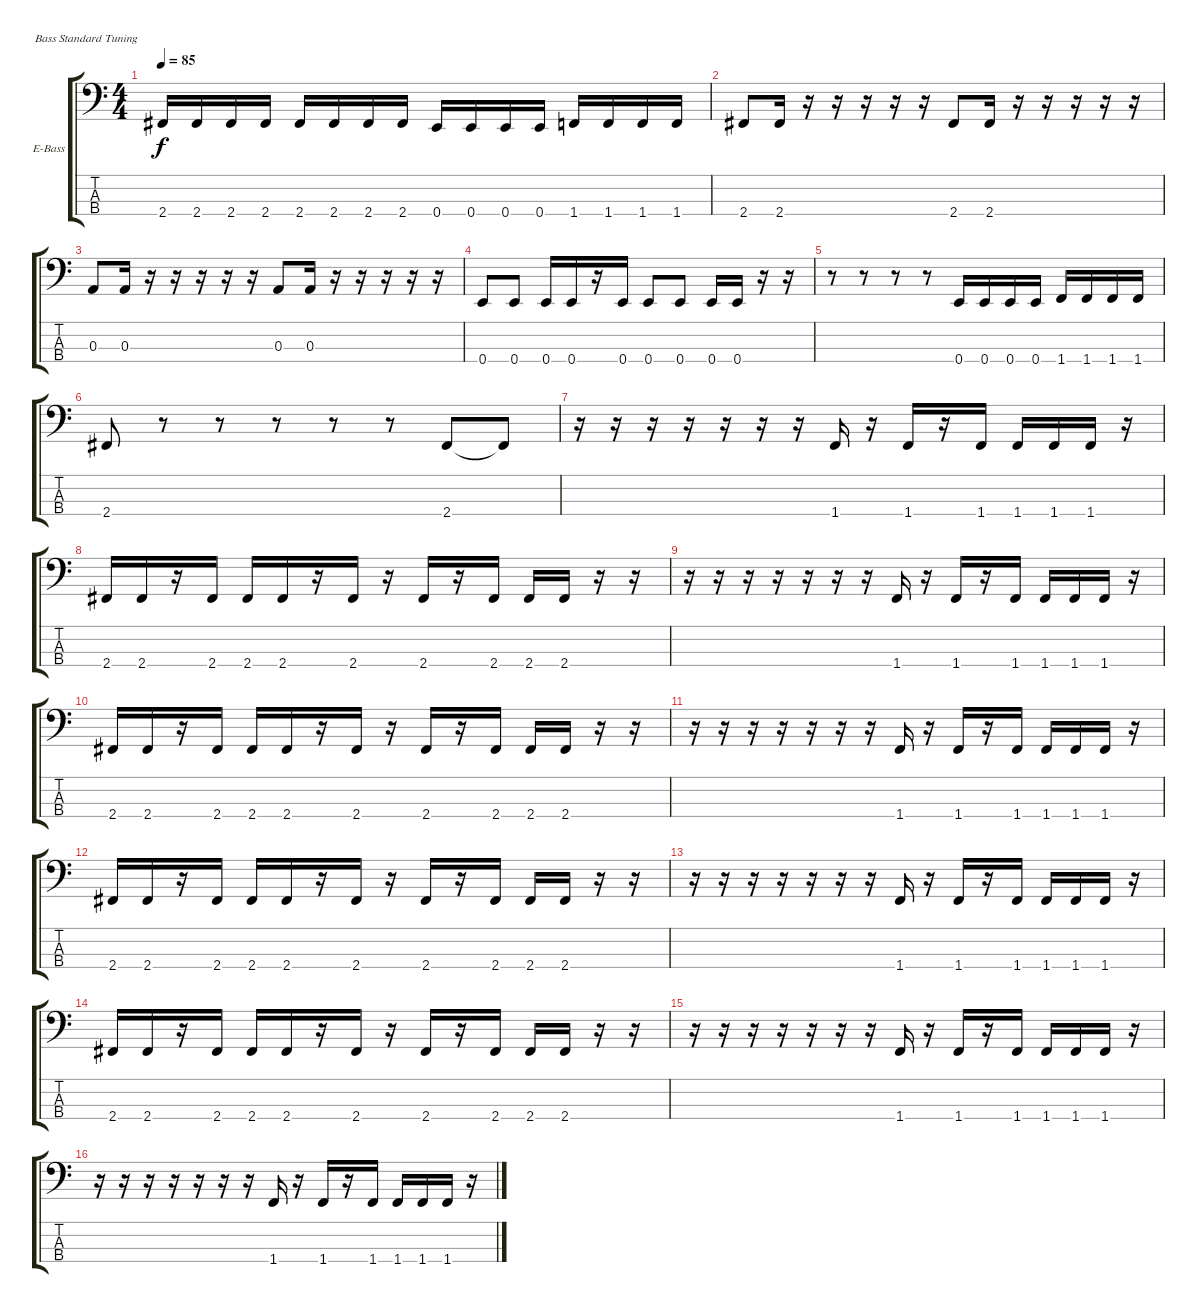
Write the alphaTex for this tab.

\defaultSystemsLayout 4
\bracketExtendMode groupsimilarinstruments
\firstSystemTrackNameOrientation horizontal
\otherSystemsTrackNameOrientation horizontal
\track ("Electric Bass" "E-Bass") {instrument electricbassfinger}
\staff {score tabs}
\tuning (G2 D2 A1 E1)
\ts (4 4)
\tempo 85
\clef f4
\scale
0.333333
\ks c
2.4.16{dy f} 2.4.16 2.4.16 2.4.16 2.4.16 2.4.16 2.4.16 2.4.16 0.4.16 0.4.16 0.4.16 0.4.16 1.4.16 1.4.16 1.4.16 1.4.16 |
\scale
0.333333 2.4.8 2.4.16 r.16 r.16 r.16 r.16 r.16 2.4.8 2.4.16 r.16 r.16 r.16 r.16 r.16 |
\scale
0.333333 0.3.8 0.3.16 r.16 r.16 r.16 r.16 r.16 0.3.8 0.3.16 r.16 r.16 r.16 r.16 r.16 |
\scale
0.333333 0.4.8 0.4.8 0.4.16 0.4.16 r.16 0.4.16 0.4.8 0.4.8 0.4.16 0.4.16 r.16 r.16 |
\scale
0.333333 r.8 r.8 r.8 r.8 0.4.16 0.4.16 0.4.16 0.4.16 1.4.16 1.4.16 1.4.16 1.4.16 |
\scale
0.333333 2.4.8 r.8 r.8 r.8 r.8 r.8 2.4.8 2.4{t}.8 |
\scale
0.333333 r.16 r.16 r.16 r.16 r.16 r.16 r.16 1.4.16 r.16 1.4.16 r.16 1.4.16 1.4.16 1.4.16 1.4.16 r.16 |
\scale
0.333333 2.4.16 2.4.16 r.16 2.4.16 2.4.16 2.4.16 r.16 2.4.16 r.16 2.4.16 r.16 2.4.16 2.4.16 2.4.16 r.16 r.16 |
\scale
0.333333 r.16 r.16 r.16 r.16 r.16 r.16 r.16 1.4.16 r.16 1.4.16 r.16 1.4.16 1.4.16 1.4.16 1.4.16 r.16 |
\scale
0.333333 2.4.16 2.4.16 r.16 2.4.16 2.4.16 2.4.16 r.16 2.4.16 r.16 2.4.16 r.16 2.4.16 2.4.16 2.4.16 r.16 r.16 |
\scale
0.333333 r.16 r.16 r.16 r.16 r.16 r.16 r.16 1.4.16 r.16 1.4.16 r.16 1.4.16 1.4.16 1.4.16 1.4.16 r.16 |
\scale
0.333333 2.4.16 2.4.16 r.16 2.4.16 2.4.16 2.4.16 r.16 2.4.16 r.16 2.4.16 r.16 2.4.16 2.4.16 2.4.16 r.16 r.16 |
\scale
0.333333 r.16 r.16 r.16 r.16 r.16 r.16 r.16 1.4.16 r.16 1.4.16 r.16 1.4.16 1.4.16 1.4.16 1.4.16 r.16 |
\scale
0.333333 2.4.16 2.4.16 r.16 2.4.16 2.4.16 2.4.16 r.16 2.4.16 r.16 2.4.16 r.16 2.4.16 2.4.16 2.4.16 r.16 r.16 |
\scale
0.333333 r.16 r.16 r.16 r.16 r.16 r.16 r.16 1.4.16 r.16 1.4.16 r.16 1.4.16 1.4.16 1.4.16 1.4.16 r.16 |
\scale
0.333333 r.16 r.16 r.16 r.16 r.16 r.16 r.16 1.4.16 r.16 1.4.16 r.16 1.4.16 1.4.16 1.4.16 1.4.16 r.16
